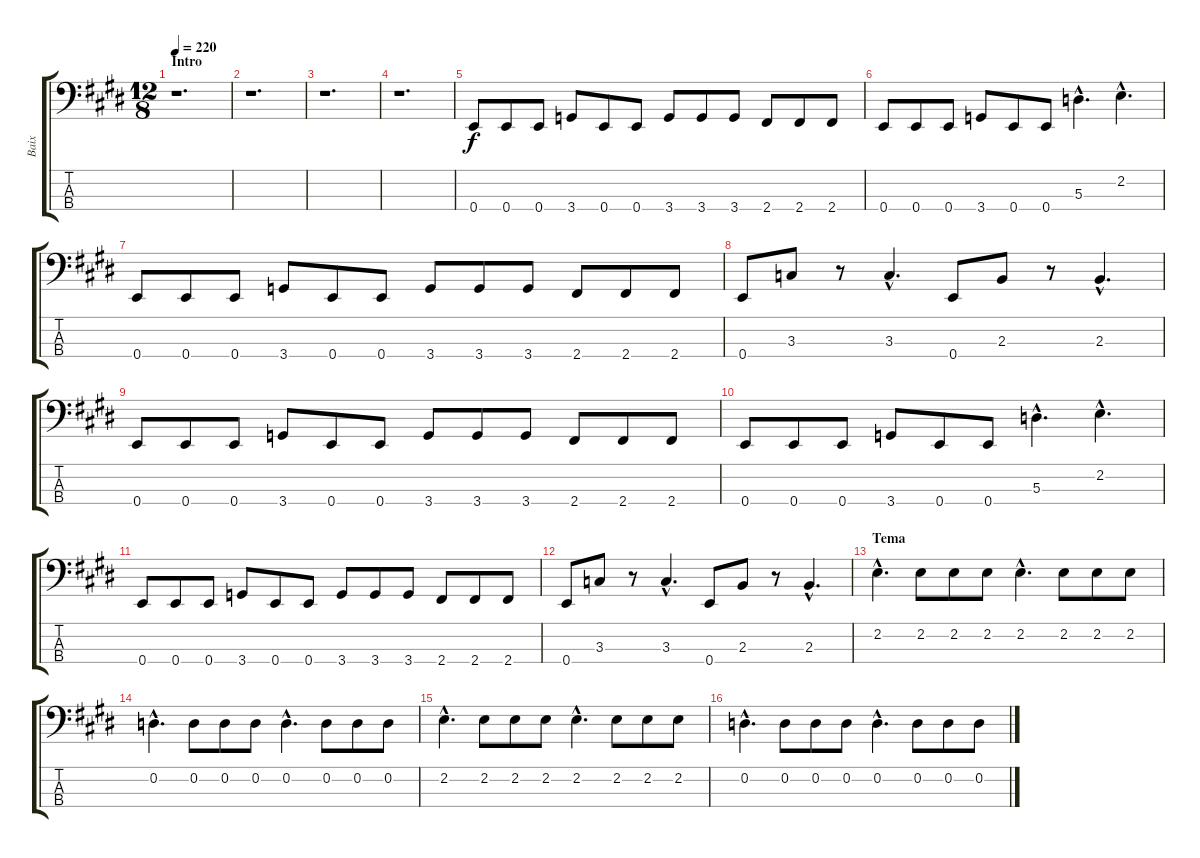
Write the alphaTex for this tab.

\track ("Baix" "Baix") {instrument electricbassfinger}
\staff {score tabs}
\tuning (G2 D2 A1 E1) {hide}
\ts (12 8)
\section ("" "Intro")
\tempo 220
\clef f4
\ks e
r.1{d dy f instrument electricbassfinger} |
r.1{d} |
r.1{d} |
r.1{d} |
0.4.8 0.4.8 0.4.8 3.4.8 0.4.8 0.4.8 3.4.8 3.4.8 3.4.8 2.4.8 2.4.8 2.4.8 |
0.4.8 0.4.8 0.4.8 3.4.8 0.4.8 0.4.8 5.3{hac}.4{d} 2.2{hac}.4{d} |
0.4.8 0.4.8 0.4.8 3.4.8 0.4.8 0.4.8 3.4.8 3.4.8 3.4.8 2.4.8 2.4.8 2.4.8 |
0.4.8 3.3.8 r.8 3.3{hac}.4{d} 0.4.8 2.3.8 r.8 2.3{hac}.4{d} |
0.4.8 0.4.8 0.4.8 3.4.8 0.4.8 0.4.8 3.4.8 3.4.8 3.4.8 2.4.8 2.4.8 2.4.8 |
0.4.8 0.4.8 0.4.8 3.4.8 0.4.8 0.4.8 5.3{hac}.4{d} 2.2{hac}.4{d} |
0.4.8 0.4.8 0.4.8 3.4.8 0.4.8 0.4.8 3.4.8 3.4.8 3.4.8 2.4.8 2.4.8 2.4.8 |
0.4.8 3.3.8 r.8 3.3{hac}.4{d} 0.4.8 2.3.8 r.8 2.3{hac}.4{d} |
\section ("" "Tema")
2.2{hac}.4{d} 2.2.8 2.2.8 2.2.8 2.2{hac}.4{d} 2.2.8 2.2.8 2.2.8 |
0.2{hac}.4{d} 0.2.8 0.2.8 0.2.8 0.2{hac}.4{d} 0.2.8 0.2.8 0.2.8 |
2.2{hac}.4{d} 2.2.8 2.2.8 2.2.8 2.2{hac}.4{d} 2.2.8 2.2.8 2.2.8 |
0.2{hac}.4{d} 0.2.8 0.2.8 0.2.8 0.2{hac}.4{d} 0.2.8 0.2.8 0.2.8
